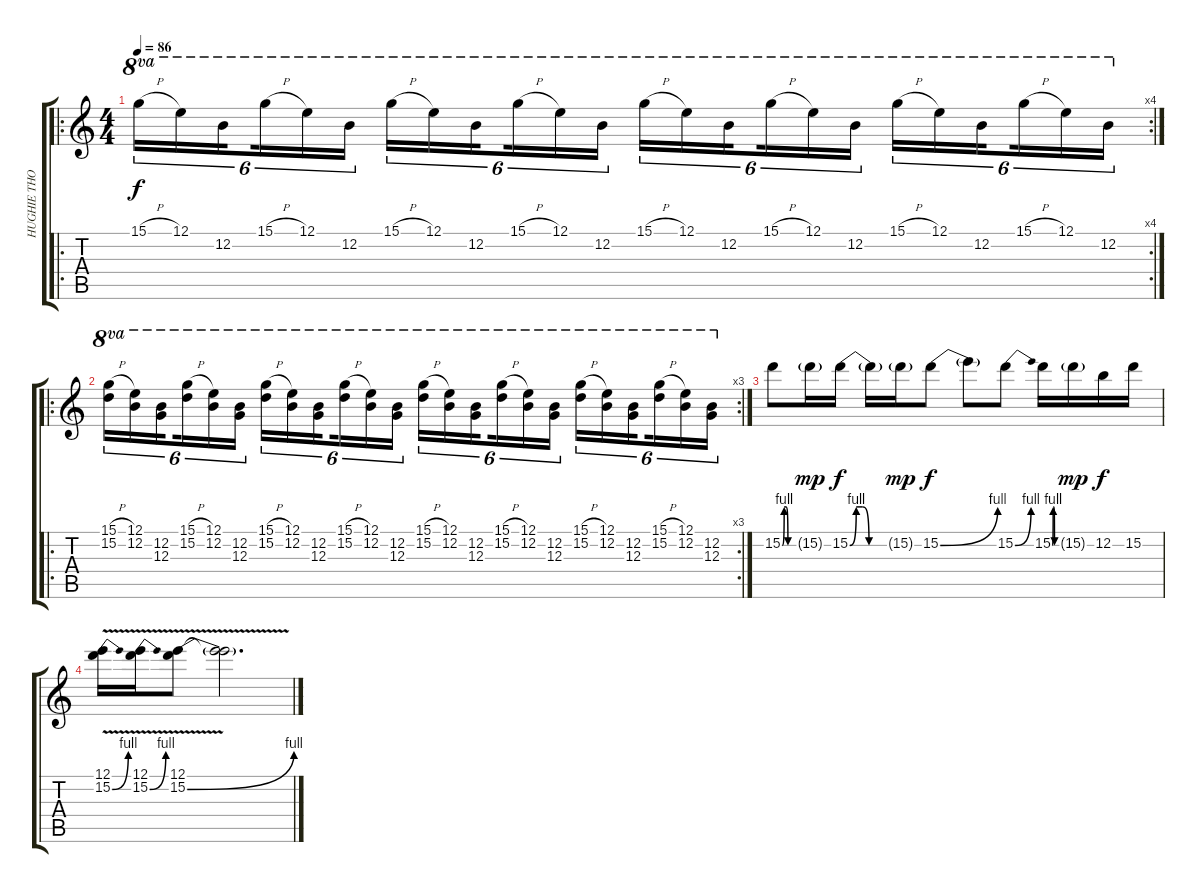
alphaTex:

\track ("HUGHIE THOMASSON" "HUGHIE THO") {instrument electricguitarclean}
\staff {score tabs}
\tuning (E4 B3 G3 D3 A2 E2) {hide}
\ro
\rc 4
\ts (4 4)
\tempo 86
\clef g2
\ks c
15.1{h}.16{tu (6 4) ot 8va dy f} 12.1.16{tu (6 4) ot 8va} 12.2.16{tu (6 4) ot 8va beam splitsecondary} 15.1{h}.16{tu (6 4) ot 8va} 12.1.16{tu (6 4) ot 8va} 12.2.16{tu (6 4) ot 8va} 15.1{h}.16{tu (6 4) ot 8va} 12.1.16{tu (6 4) ot 8va} 12.2.16{tu (6 4) ot 8va beam splitsecondary} 15.1{h}.16{tu (6 4) ot 8va} 12.1.16{tu (6 4) ot 8va} 12.2.16{tu (6 4) ot 8va} 15.1{h}.16{tu (6 4) ot 8va} 12.1.16{tu (6 4) ot 8va} 12.2.16{tu (6 4) ot 8va beam splitsecondary} 15.1{h}.16{tu (6 4) ot 8va} 12.1.16{tu (6 4) ot 8va} 12.2.16{tu (6 4) ot 8va} 15.1{h}.16{tu (6 4) ot 8va} 12.1.16{tu (6 4) ot 8va} 12.2.16{tu (6 4) ot 8va beam splitsecondary} 15.1{h}.16{tu (6 4) ot 8va} 12.1.16{tu (6 4) ot 8va} 12.2.16{tu (6 4) ot 8va} |
\ro
\rc 3
(15.1{h} 15.2).16{tu (6 4) ot 8va} (12.1 12.2).16{tu (6 4) ot 8va} (12.2 12.3).16{tu (6 4) ot 8va beam splitsecondary} (15.1{h} 15.2).16{tu (6 4) ot 8va} (12.1 12.2).16{tu (6 4) ot 8va} (12.2 12.3).16{tu (6 4) ot 8va} (15.1{h} 15.2).16{tu (6 4) ot 8va} (12.1 12.2).16{tu (6 4) ot 8va} (12.2 12.3).16{tu (6 4) ot 8va beam splitsecondary} (15.1{h} 15.2).16{tu (6 4) ot 8va} (12.1 12.2).16{tu (6 4) ot 8va} (12.2 12.3).16{tu (6 4) ot 8va} (15.1{h} 15.2).16{tu (6 4) ot 8va} (12.1 12.2).16{tu (6 4) ot 8va} (12.2 12.3).16{tu (6 4) ot 8va beam splitsecondary} (15.1{h} 15.2).16{tu (6 4) ot 8va} (12.1 12.2).16{tu (6 4) ot 8va} (12.2 12.3).16{tu (6 4) ot 8va} (15.1{h} 15.2).16{tu (6 4) ot 8va} (12.1 12.2).16{tu (6 4) ot 8va} (12.2 12.3).16{tu (6 4) ot 8va beam splitsecondary} (15.1{h} 15.2).16{tu (6 4) ot 8va} (12.1 12.2).16{tu (6 4) ot 8va} (12.2 12.3).16{tu (6 4) ot 8va} |
15.2{be (custom 0 0 10 4 20 4 30 0 60 0)}.8 15.2{g}.16{dy mp} 15.2{be (custom 0 0 10 4 20 4 30 0 60 0)}.16{dy f} 15.2{t}.16 15.2{g}.16{dy mp} 15.2{be (bend 0 0 60 4)}.8{dy f} 15.2{t}.8 15.2{be (bend 0 0 60 4)}.8 15.2{be (custom 0 0 10 4 20 4 30 0 60 0)}.16 15.2{g}.16{dy mp} 12.2.16{dy f} 15.2.16 |
(12.1 15.2{be (bend 0 0 60 4) v}).16 (12.1 15.2{be (bend 0 0 60 4) v}).16 (12.1 15.2{be (bend 0 0 60 4) v}).8 (12.1{t} 15.2{t}).2{d}
